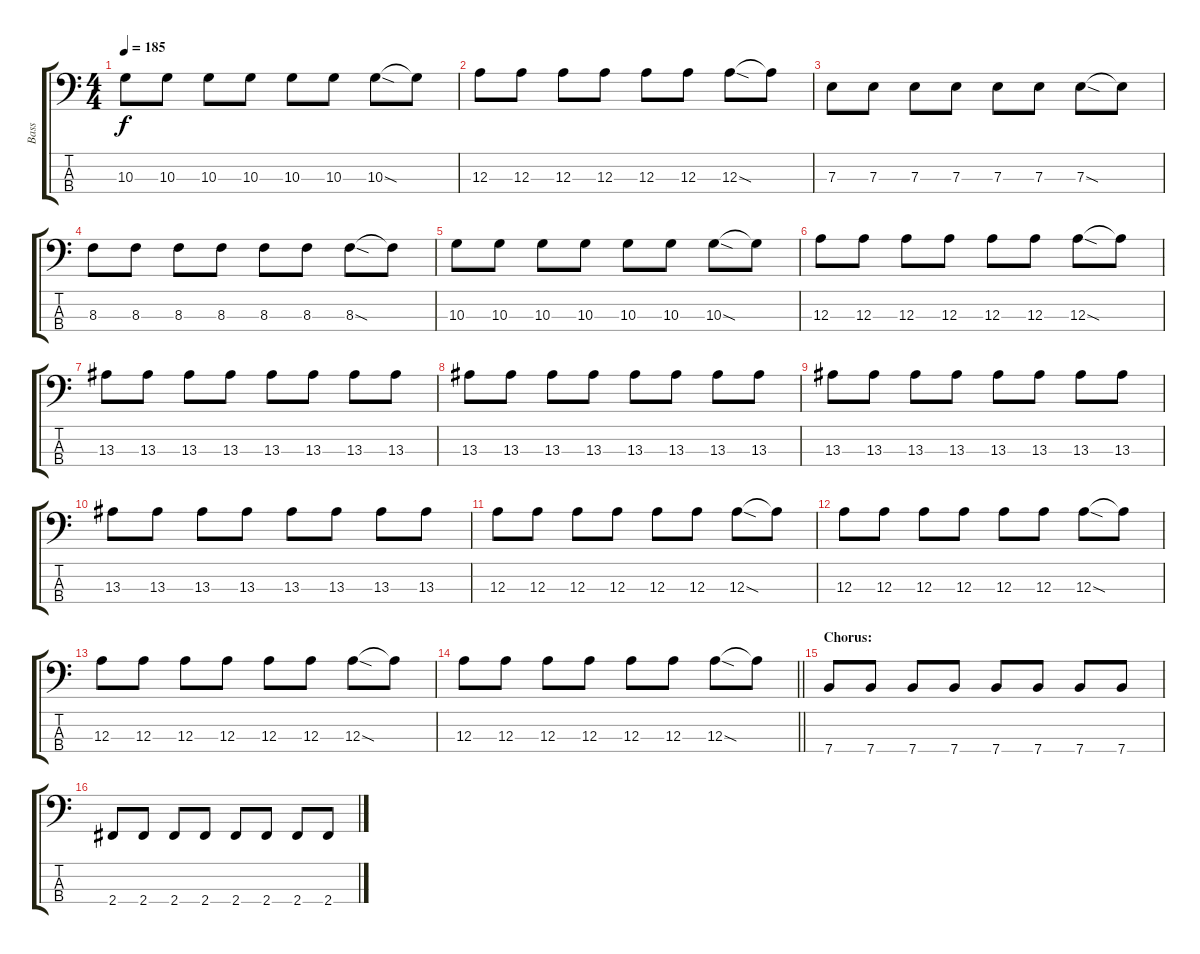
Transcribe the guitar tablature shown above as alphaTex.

\track ("Bass" "Bass") {instrument electricbasspick}
\staff {score tabs}
\tuning (G2 D2 A1 E1) {hide}
\ts (4 4)
\tempo 185
\clef f4
\ks c
10.3.8{dy f} 10.3.8 10.3.8 10.3.8 10.3.8 10.3.8 10.3{sod}.8 10.3{t}.8 |
12.3.8 12.3.8 12.3.8 12.3.8 12.3.8 12.3.8 12.3{sod}.8 12.3{t}.8 |
7.3.8 7.3.8 7.3.8 7.3.8 7.3.8 7.3.8 7.3{sod}.8 7.3{t}.8 |
8.3.8 8.3.8 8.3.8 8.3.8 8.3.8 8.3.8 8.3{sod}.8 8.3{t}.8 |
10.3.8 10.3.8 10.3.8 10.3.8 10.3.8 10.3.8 10.3{sod}.8 10.3{t}.8 |
12.3.8 12.3.8 12.3.8 12.3.8 12.3.8 12.3.8 12.3{sod}.8 12.3{t}.8 |
13.3.8 13.3.8 13.3.8 13.3.8 13.3.8 13.3.8 13.3.8 13.3.8 |
13.3.8 13.3.8 13.3.8 13.3.8 13.3.8 13.3.8 13.3.8 13.3.8 |
13.3.8 13.3.8 13.3.8 13.3.8 13.3.8 13.3.8 13.3.8 13.3.8 |
13.3.8 13.3.8 13.3.8 13.3.8 13.3.8 13.3.8 13.3.8 13.3.8 |
12.3.8 12.3.8 12.3.8 12.3.8 12.3.8 12.3.8 12.3{sod}.8 12.3{t}.8 |
12.3.8 12.3.8 12.3.8 12.3.8 12.3.8 12.3.8 12.3{sod}.8 12.3{t}.8 |
12.3.8 12.3.8 12.3.8 12.3.8 12.3.8 12.3.8 12.3{sod}.8 12.3{t}.8 |
\barLineRight lightlight
12.3.8 12.3.8 12.3.8 12.3.8 12.3.8 12.3.8 12.3{sod}.8 12.3{t}.8 |
\section ("" "Chorus:")
7.4.8 7.4.8 7.4.8 7.4.8 7.4.8 7.4.8 7.4.8 7.4.8 |
2.4.8 2.4.8 2.4.8 2.4.8 2.4.8 2.4.8 2.4.8 2.4.8
